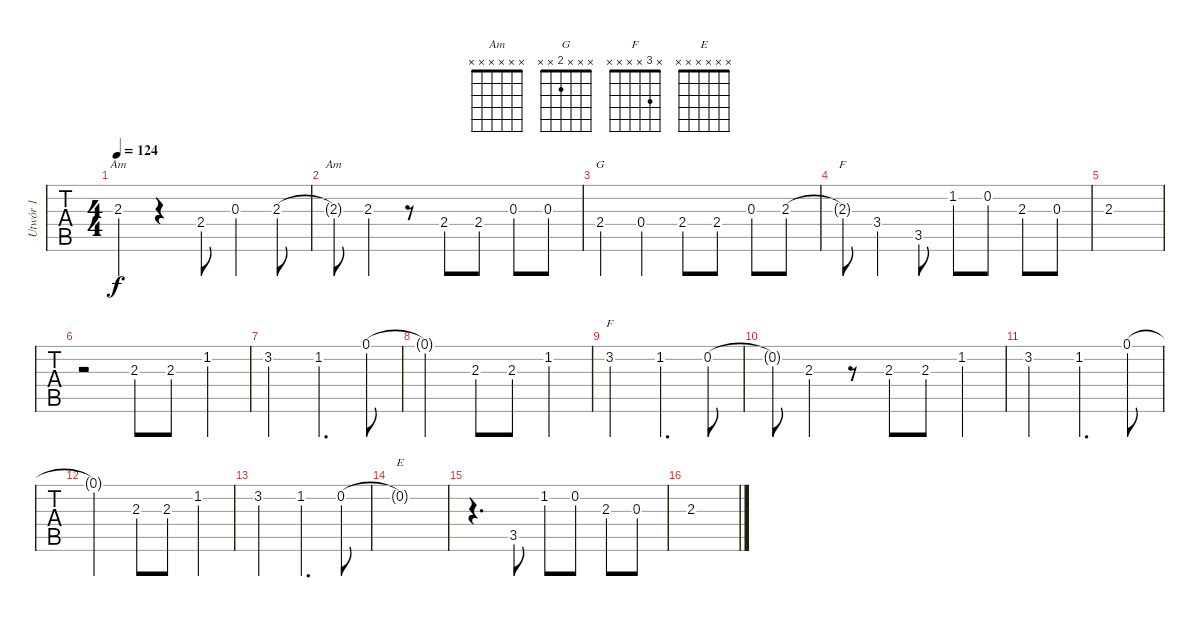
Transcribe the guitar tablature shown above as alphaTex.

\track ("Utwór 1" "Utwór 1") {instrument acousticguitarsteel}
\staff {tabs}
\tuning (E4 B3 G3 D3 A2 E2) {hide}
\chord ("Am" x x 2 x x x)
\chord ("Am" x x x x x x)
\chord ("G" x x x 2 x x)
\chord ("F" x x x x x x)
\chord ("F" x 3 x x x x)
\chord ("E" x x x x x x)
\ts (4 4)
\tempo 124
\clef g2
\ks c
2.3.4{ch "Am" dy f} r.4 2.4.8 0.3.4 2.3.8 |
2.3{t}.8{ch "Am"} 2.3.4 r.8 2.4.8 2.4.8 0.3.8 0.3.8 |
2.4.4{ch "G"} 0.4.4 2.4.8 2.4.8 0.3.8 2.3.8 |
2.3{t}.8{ch "F"} 3.4.4 3.5.8 1.2.8 0.2.8 2.3.8 0.3.8 |
2.3.1 |
r.2 2.3.8 2.3.8 1.2.4 |
3.2.2 1.2.4{d} 0.1.8 |
0.1{t}.2 2.3.8 2.3.8 1.2.4 |
3.2.2{ch "F"} 1.2.4{d} 0.2.8 |
0.2{t}.8 2.3.4 r.8 2.3.8 2.3.8 1.2.4 |
3.2.2 1.2.4{d} 0.1.8 |
0.1{t}.2 2.3.8 2.3.8 1.2.4 |
3.2.2 1.2.4{d} 0.2.8 |
0.2{t}.1{ch "E"} |
r.4{d} 3.5.8 1.2.8 0.2.8 2.3.8 0.3.8 |
2.3.1
